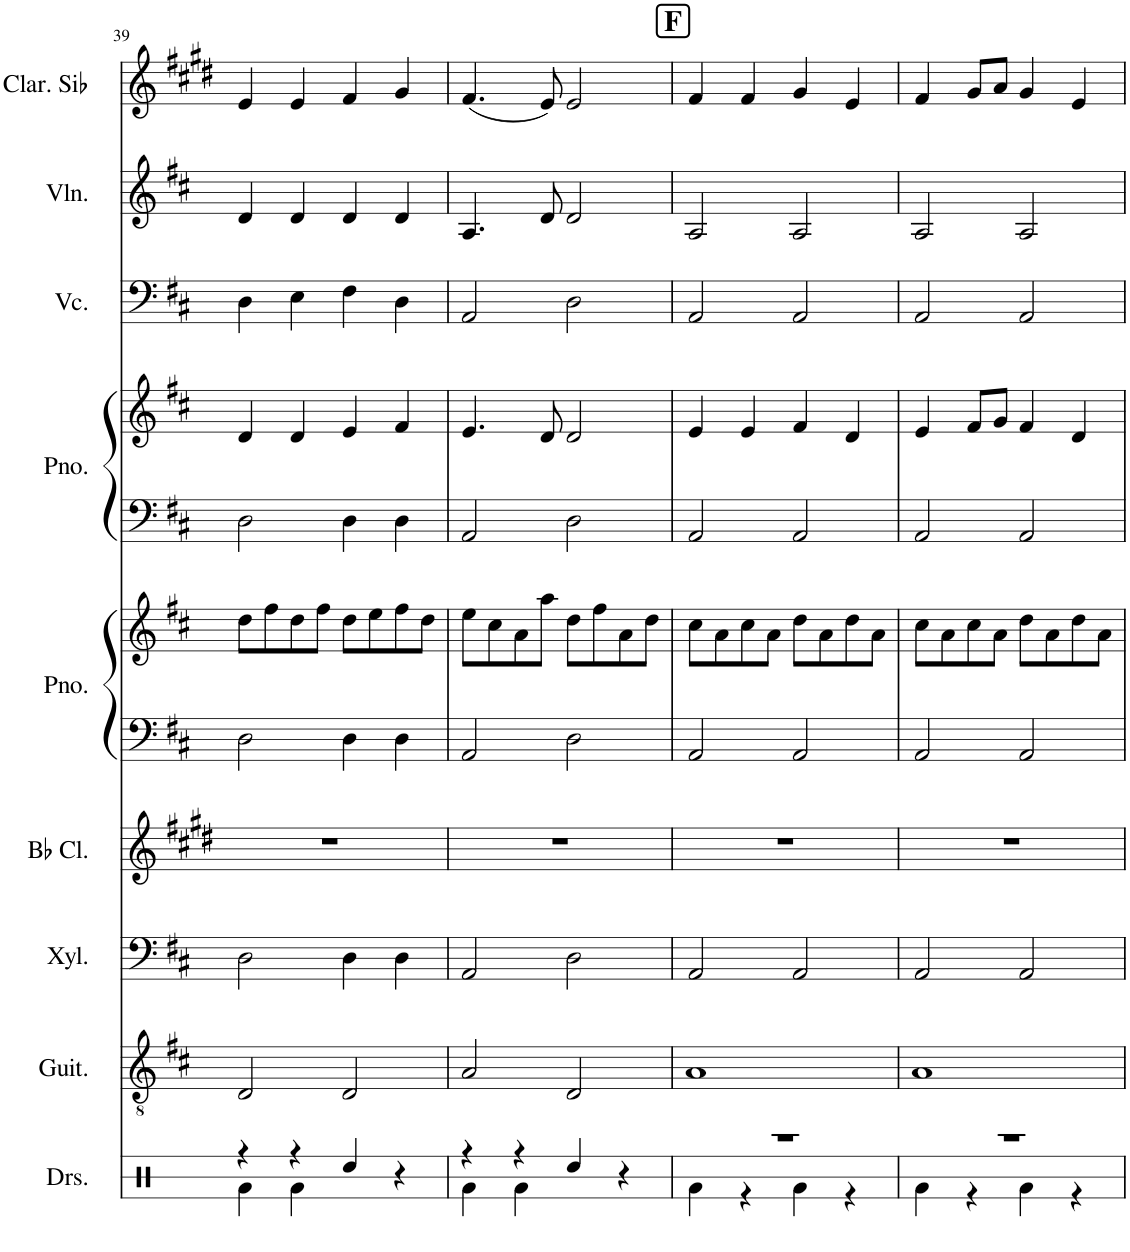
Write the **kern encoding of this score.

**kern	**kern	**kern	**kern	**kern	**kern	**kern	**kern	**kern	**kern	**kern
*part9	*part8	*part7	*part6	*part5	*part5	*part4	*part4	*part3	*part2	*part1
*staff11	*staff10	*staff9	*staff8	*staff7	*staff6	*staff5	*staff4	*staff3	*staff2	*staff1
*I"Drumset	*I"Classical Guitar	*I"Xylophone	*I"Bb Clarinet	*I"Piano	*	*I"Piano	*	*I"Violoncello	*I"Violin	*I"Clarinette en Sib
*I'Drs.	*I'Guit.	*I'Xyl.	*I'Bb Cl.	*I'Pno.	*	*I'Pno.	*	*I'Vc.	*I'Vln.	*I'Clar. Sib
!!LO:PB:g=z
*clefX	*clefGv2	*clefF4	*clefG2	*clefF4	*clefG2	*clefF4	*clefG2	*clefF4	*clefG2	*clefG2
*	*	*Trd-7c-12	*Trd1c2	*	*	*	*	*	*	*Trd1c2
*k[]	*k[f#c#]	*k[f#c#]	*k[f#c#g#d#]	*k[f#c#]	*k[f#c#]	*k[f#c#]	*k[f#c#]	*k[f#c#]	*k[f#c#]	*k[f#c#g#d#]
*M4/4	*M4/4	*M4/4	*M4/4	*M4/4	*M4/4	*M4/4	*M4/4	*M4/4	*M4/4	*M4/4
=39	=39	=39	=39	=39	=39	=39	=39	=39	=39	=39
*^	*	*	*	*	*	*	*	*	*	*
4r	4Ra\	2D/	2D\	1r	2D\	8dd\L	2D\	4d/	4D\	4d/	4e/
.	.	.	.	.	.	8ff#\	.	.	.	.	.
4r	4Ra\	.	.	.	.	8dd\	.	4d/	4E\	4d/	4e/
.	.	.	.	.	.	8ff#\J	.	.	.	.	.
4Rcc/	2ryy	2D/	4D\	.	4D\	8dd\L	4D\	4e/	4F#\	4d/	4f#/
.	.	.	.	.	.	8ee\	.	.	.	.	.
4r	.	.	4D\	.	4D\	8ff#\	4D\	4f#/	4D\	4d/	4g#/
.	.	.	.	.	.	8dd\J	.	.	.	.	.
=40	=40	=40	=40	=40	=40	=40	=40	=40	=40	=40	=40
4r	4Ra\	2A/	2AA/	1r	2AA/	8ee\L	2AA/	4.e/	2AA/	4.A/	(4.f#/
.	.	.	.	.	.	8cc#\	.	.	.	.	.
4r	4Ra\	.	.	.	.	8a\	.	.	.	.	.
.	.	.	.	.	.	8aa\J	.	8d/	.	8d/	8e/)
4Rcc/	2ryy	2D/	2D\	.	2D\	8dd\L	2D\	2d/	2D\	2d/	2e/
.	.	.	.	.	.	8ff#\	.	.	.	.	.
4r	.	.	.	.	.	8a\	.	.	.	.	.
.	.	.	.	.	.	8dd\J	.	.	.	.	.
!!LO:REH:place=s1:a:B:cj:fs=14:t=F
=41	=41	=41	=41	=41	=41	=41	=41	=41	=41	=41	=41
1r	4Ra\	1A	2AA/	1r	2AA/	8cc#\L	2AA/	4e/	2AA/	2A/	4f#/
.	.	.	.	.	.	8a\	.	.	.	.	.
.	4r	.	.	.	.	8cc#\	.	4e/	.	.	4f#/
.	.	.	.	.	.	8a\J	.	.	.	.	.
.	4Ra\	.	2AA/	.	2AA/	8dd\L	2AA/	4f#/	2AA/	2A/	4g#/
.	.	.	.	.	.	8a\	.	.	.	.	.
.	4r	.	.	.	.	8dd\	.	4d/	.	.	4e/
.	.	.	.	.	.	8a\J	.	.	.	.	.
=42	=42	=42	=42	=42	=42	=42	=42	=42	=42	=42	=42
1r	4Ra\	1A	2AA/	1r	2AA/	8cc#\L	2AA/	4e/	2AA/	2A/	4f#/
.	.	.	.	.	.	8a\	.	.	.	.	.
.	4r	.	.	.	.	8cc#\	.	8f#/L	.	.	8g#/L
.	.	.	.	.	.	8a\J	.	8g/J	.	.	8a/J
.	4Ra\	.	2AA/	.	2AA/	8dd\L	2AA/	4f#/	2AA/	2A/	4g#/
.	.	.	.	.	.	8a\	.	.	.	.	.
.	4r	.	.	.	.	8dd\	.	4d/	.	.	4e/
.	.	.	.	.	.	8a\J	.	.	.	.	.
*v	*v	*	*	*	*	*	*	*	*	*	*
=	=	=	=	=	=	=	=	=	=	=
*-	*-	*-	*-	*-	*-	*-	*-	*-	*-	*-
